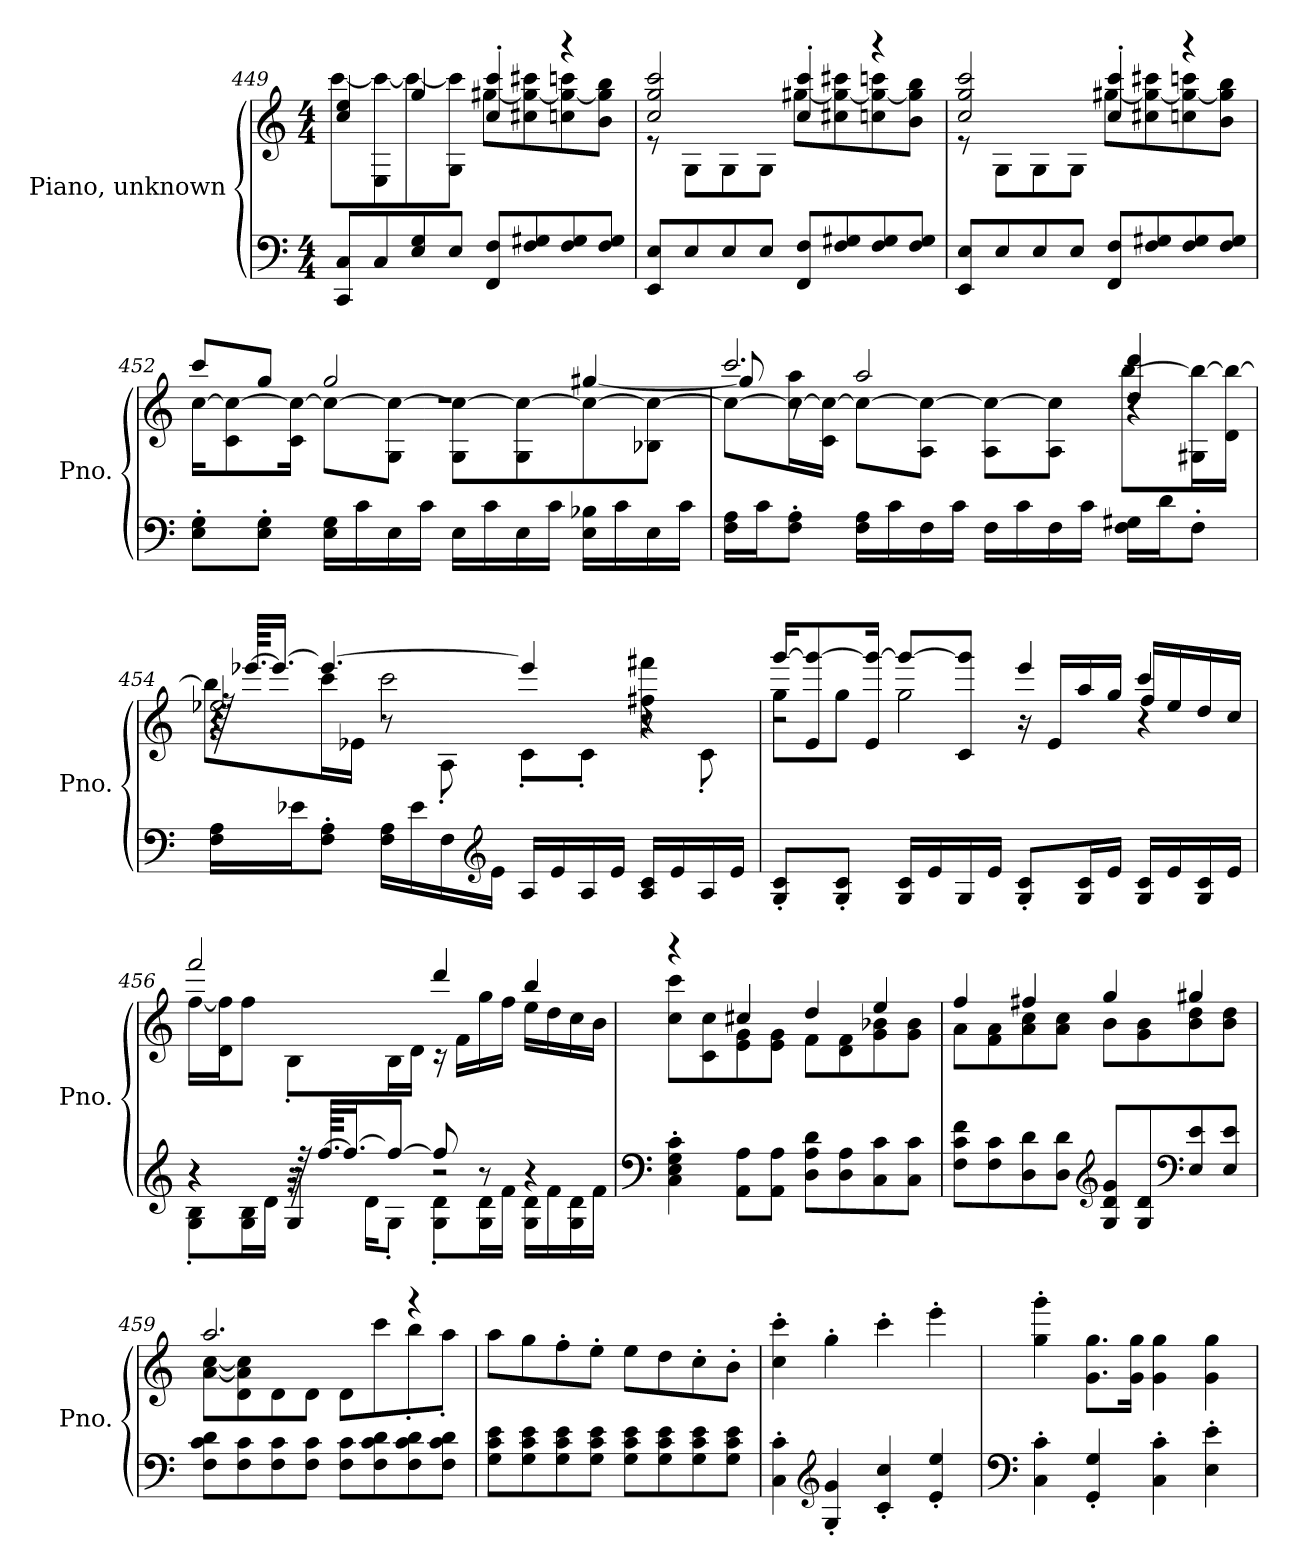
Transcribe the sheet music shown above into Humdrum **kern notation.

**kern	**kern
*part1	*part1
*staff2	*staff1
*I"Piano, unknown	*
*I'Pno.	*
!!LO:LB:g=z
*clefF4	*clefG2
*k[]	*k[]
*M4/4	*M4/4
=449	=449
*	*^
8CC/ 8C/L	4cc/ 4ee/	[8ccc\L
8C/	.	8E\ 8ccc\_
8E/ 8G/	4gg/	8ccc\_
8E/J	.	8G\ 8ccc\]J
8FF/ 8F/L	4cc/' 4ccc/'	[8gg#X\L
8F/ 8G#X/	.	8cc#X\ 8gg#\_ 8ccc#X\
8F/ 8G#/	4r	8ccn\ 8gg#\_ 8cccn\
8F/ 8G#/J	.	8b\ 8gg#\] 8bb\J
=450	=450	=450
8EE/ 8E/L	2cc/ 2gg/ 2ccc/	8r
8E/	.	8G\L
8E/	.	8G\
8E/J	.	8G\J
8FF/ 8F/L	4cc/' 4ccc/'	[8gg#X\L
8F/ 8G#X/	.	8cc#X\ 8gg#\_ 8ccc#X\
8F/ 8G#/	4r	8ccn\ 8gg#\_ 8cccn\
8F/ 8G#/J	.	8b\ 8gg#\] 8bb\J
=451	=451	=451
8EE/ 8E/L	2cc/ 2gg/ 2ccc/	8r
8E/	.	8G\L
8E/	.	8G\
8E/J	.	8G\J
8FF/ 8F/L	4cc/' 4ccc/'	[8gg#X\L
8F/ 8G#X/	.	8cc#X\ 8gg#\_ 8ccc#X\
8F/ 8G#/	4r	8ccn\ 8gg#\_ 8cccn\
8F/ 8G#/J	.	8b\ 8gg#\] 8bb\J
!!LO:LB:g=z
=452	=452	=452
*	*	*^
8E\' 8G\'L	1r	8ccc/L	[16cc\KL
.	.	.	8c\ 8cc\_
8E\' 8G\'J	.	8gg/J	.
.	.	.	16c\ 16cc\_Jk
16E\ 16G\LL	.	2gg/	8cc\L_
16c\	.	.	.
16E\	.	.	8G\ 8cc\_J
16c\JJ	.	.	.
16E\LL	.	.	8G\ 8cc\_L
16c\	.	.	.
16E\	.	.	8G\ 8cc\_
16c\JJ	.	.	.
16E\ 16B-X\LL	.	[4gg#X/	8cc\_
16c\	.	.	.
16E\	.	.	8B-X\ 8cc\_J
16c\JJ	.	.	.
=453	=453	=453	=453
16F\ 16A\LL	2.ccc/	8gg#/]	8cc\L_
16c\J	.	.	.
8F\' 8A\'J	.	8r	16cc\_ 16aa\L
.	.	.	16c\ 16cc\_JJ
16F\ 16A\LL	.	2aa/	8cc\L_
16c\	.	.	.
16F\	.	.	8A\ 8cc\_J
16c\JJ	.	.	.
16F\LL	.	.	8A\ 8cc\_L
16c\	.	.	.
16F\	.	.	8A\ 8cc\]J
16c\JJ	.	.	.
16F\ 16G#X\LL	4r	4dd/ 4ddd/	[8bb\L
16d\J	.	.	.
8F'\J	.	.	16G#X\ 16bb\_L
.	.	.	16d\ 16bb\_JJ
!!LO:LB:g=z
=454	=454	=454	=454
*	*	*	*^
16F\ 16A\LL	128r	4r	2.ee-X/	8bb\L]
.	[64.eee-X/KKLL	.	.	.
.	16.eee-/JJ_	.	.	.
16e-X\J	.	.	.	.
8F\' 8A\'J	4.eee-/_	.	.	16ccc\L
.	.	.	.	16e-X\JJ
16F\ 16A\LL	.	2ccc\	.	8r
16e-\	.	.	.	.
16F\	.	.	.	8A'\
*clefG2	*	*	*	*
16e-\JJ	.	.	.	.
16A/LL	4eee-/]	.	.	8c'\L
16e-/	.	.	.	.
16A/	.	.	.	8c'\J
16e-/JJ	.	.	.	.
16A/ 16c/LL	4r	4ff#X\ 4fff#X\	4r	8r
16e-/	.	.	.	.
16A/	.	.	.	8c'\
16e-/JJ	.	.	.	.
*	*	*	*v	*v
=455	=455	=455	=455
8G/' 8c/'L	2r	8gg\L	[16ggg/KL
.	.	.	8e/ 8ggg/_
8G/' 8c/'J	.	8gg\J	.
.	.	.	16e/ 16ggg/_Jk
16G/ 16c/LL	.	2gg\	8ggg/L_
16e/	.	.	.
16G/	.	.	8c/ 8ggg/]J
16e/JJ	.	.	.
8G/' 8c/'L	4eee/	.	16r
.	.	.	16e/LL
16G/ 16c/L	.	.	16aa/
16e/JJ	.	.	16gg/JJ
16G/ 16c/LL	4ccc/	4r	16ff/LL
16e/	.	.	16ee/
16G/ 16c/	.	.	16dd/
16e/JJ	.	.	16cc/JJ
*	*	*v	*v
!!LO:LB:g=z
=456	=456	=456
*^	*	*
*	*^	*	*
4r	8G\' 8B\'L	4r	2fff/	[16ff\LL
.	.	.	.	16d\ 16ff\]J
.	16G\ 16B\L	.	.	8ff\J
.	16d\JJ	.	.	.
128r	16r	4G'/	.	8B'\L
[64.ff/KKLL	.	.	.	.
16.ff/J_	.	.	.	.
.	16d\KL	.	.	.
8ff/J_	8G'\J	.	.	16B\L
.	.	.	.	16d\JJ
8ff/]	8G\' 8d\'L	2r	4ddd/	16r
.	.	.	.	16f\LL
8r	16G\ 16d\L	.	.	16gg\
.	16f\JJ	.	.	16ff\JJ
4r	16G\ 16d\LL	.	4bb/	16ee\LL
.	16f\	.	.	16dd\
.	16G\ 16d\	.	.	16cc\
.	16f\JJ	.	.	16b\JJ
*v	*v	*v	*	*
=457	=457	=457
*clefF4	*	*
4C\' 4E\' 4G\' 4c\'	4r	8cc\ 8ccc\L
.	.	8c\ 8cc\
8AA\ 8A\L	4cc#X/	8e\ 8g\
8AA\ 8A\J	.	8e\ 8g\J
8D\ 8A\ 8d\L	4dd/	8f\L
8D\ 8A\	.	8d\ 8f\
8C\ 8c\	4ee/	8g\ 8b-X\
8C\ 8c\J	.	8g\ 8b-\J
!!LO:PB:g=z	!!
=458	=458	=458
8F\ 8c\ 8f\L	4ff/	8a\L
8F\ 8c\	.	8f\ 8a\
8D\ 8d\	4ff#X/	8a\ 8cc\
8D\ 8d\J	.	8a\ 8cc\J
*clefG2	*	*
8G/ 8d/ 8g/L	4gg/	8b\L
8G/ 8d/	.	8g\ 8b\
*clefF4	*	*
8E/ 8e/	4gg#X/	8b\ 8dd\
8E/ 8e/J	.	8b\ 8dd\J
=459	=459	=459
8F\ 8c\ 8d\L	2.aa/	[8a\ [8cc\L
8F\ 8c\	.	8d\ 8a\] 8cc\]
8F\ 8c\	.	8d\
8F\ 8c\J	.	8d\J
8F\ 8c\L	.	8d\L
8F\ 8c\ 8d\	.	8ccc\
8F\ 8c\ 8d\	4r	8bb'\
8F\ 8c\ 8d\J	.	8aa'\J
*	*v	*v
=460	=460
8G\ 8c\ 8e\L	8aa\L
8G\ 8c\ 8e\	8gg\
8G\ 8c\ 8e\	8ff'\
8G\ 8c\ 8e\J	8ee'\J
8G\ 8c\ 8e\L	8ee\L
8G\ 8c\ 8e\	8dd\
8G\ 8c\ 8e\	8cc'\
8G\ 8c\ 8e\J	8b'\J
!!LO:LB:g=z
=461	=461
4C\' 4c\'	4cc\' 4ccc\'
*clefG2	*
4G/' 4g/'	4gg'\
4c/' 4cc/'	4ccc'\
4e/' 4ee/'	4eee'\
=462	=462
*clefF4	*
4C\' 4c\'	4gg\' 4ggg\'
4GG/' 4G/'	8.g\ 8.gg\L
.	16g\ 16gg\Jk
4C\' 4c\'	4g\ 4gg\
4E\' 4e\'	4g\ 4gg\
=	=
*-	*-
